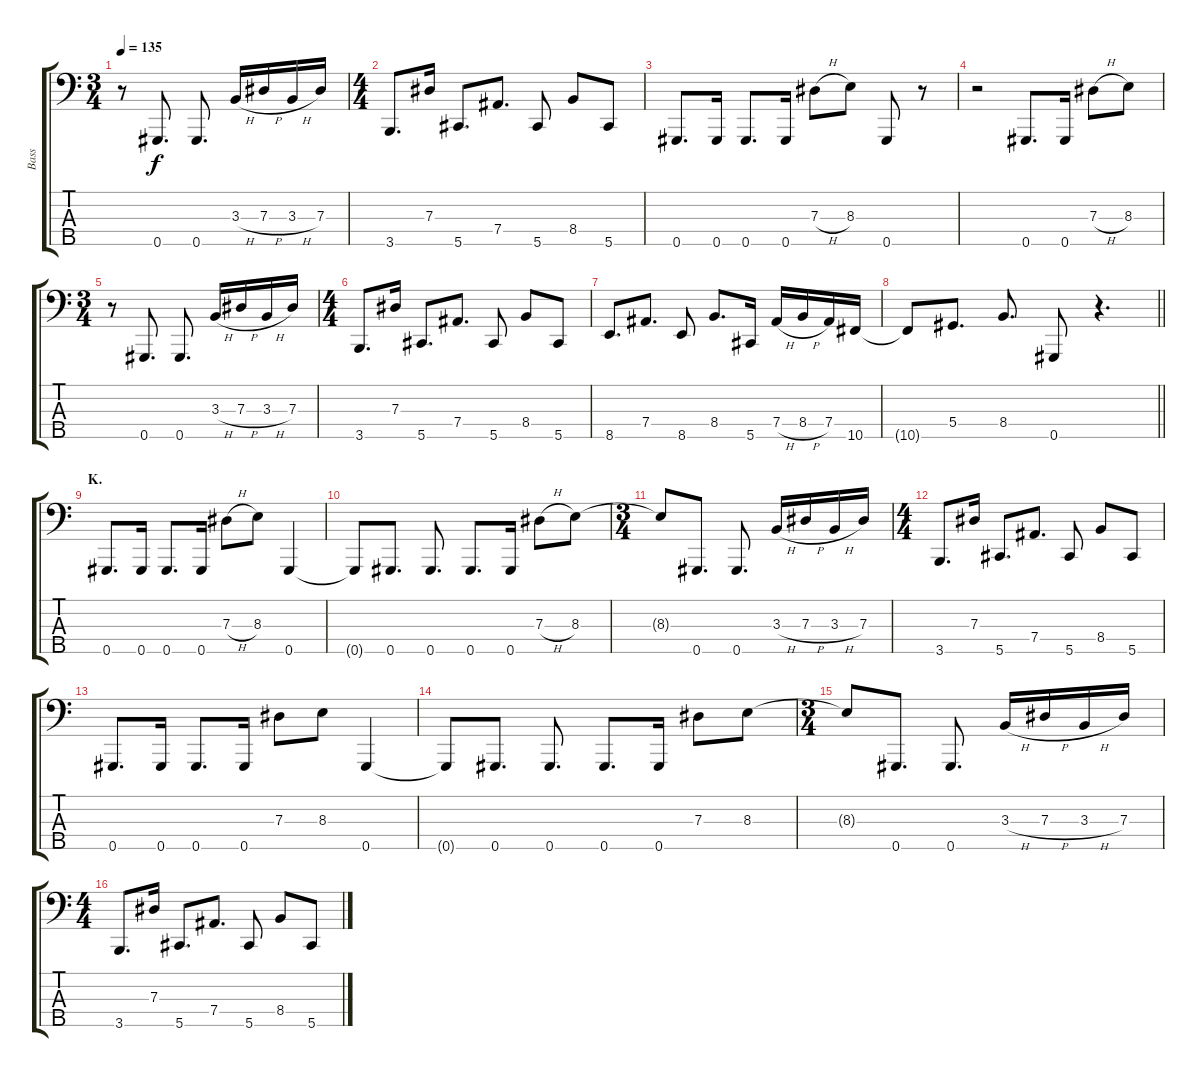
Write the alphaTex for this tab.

\track ("Bass" "Bass") {instrument electricbasspick}
\staff {score tabs}
\tuning (Gb2 Db2 Ab1 Eb1 Ab0) {hide}
\ts (3 4)
\tempo 135
\clef f4
\ks c
r.8{dy f} 0.5.8{d} 0.5.8{d} 3.3{h}.16 7.3{h}.16 3.3{h}.16 7.3.16 |
\ts (4 4)
3.5.8{d} 7.3.16 5.5.8{d} 7.4.8{d} 5.5.8 8.4.8 5.5.8 |
0.5.8{d} 0.5.16 0.5.8{d} 0.5.16 7.3{h}.8 8.3.8 0.5.8 r.8 |
r.2 0.5.8{d} 0.5.16 7.3{h}.8 8.3.8 |
\ts (3 4)
r.8 0.5.8{d} 0.5.8{d} 3.3{h}.16 7.3{h}.16 3.3{h}.16 7.3.16 |
\ts (4 4)
3.5.8{d} 7.3.16 5.5.8{d} 7.4.8{d} 5.5.8 8.4.8 5.5.8 |
8.5.8{d} 7.4.8{d} 8.5.8 8.4.8{d} 5.5.16 7.4{h}.16 8.4{h}.16 7.4.16 10.5.16 |
\barLineRight lightlight
10.5{t}.8 5.4.8{d} 8.4.8{d} 0.5.8 r.4{d} |
\section ("" "K.")
0.5.8{d} 0.5.16 0.5.8{d} 0.5.16 7.3{h}.8 8.3.8 0.5.4 |
0.5{t}.8 0.5.8{d} 0.5.8{d} 0.5.8{d} 0.5.16 7.3{h}.8 8.3.8 |
\ts (3 4)
8.3{t}.8 0.5.8{d} 0.5.8{d} 3.3{h}.16 7.3{h}.16 3.3{h}.16 7.3.16 |
\ts (4 4)
3.5.8{d} 7.3.16 5.5.8{d} 7.4.8{d} 5.5.8 8.4.8 5.5.8 |
0.5.8{d} 0.5.16 0.5.8{d} 0.5.16 7.3.8 8.3.8 0.5.4 |
0.5{t}.8 0.5.8{d} 0.5.8{d} 0.5.8{d} 0.5.16 7.3.8 8.3.8 |
\ts (3 4)
8.3{t}.8 0.5.8{d} 0.5.8{d} 3.3{h}.16 7.3{h}.16 3.3{h}.16 7.3.16 |
\ts (4 4)
3.5.8{d} 7.3.16 5.5.8{d} 7.4.8{d} 5.5.8 8.4.8 5.5.8
